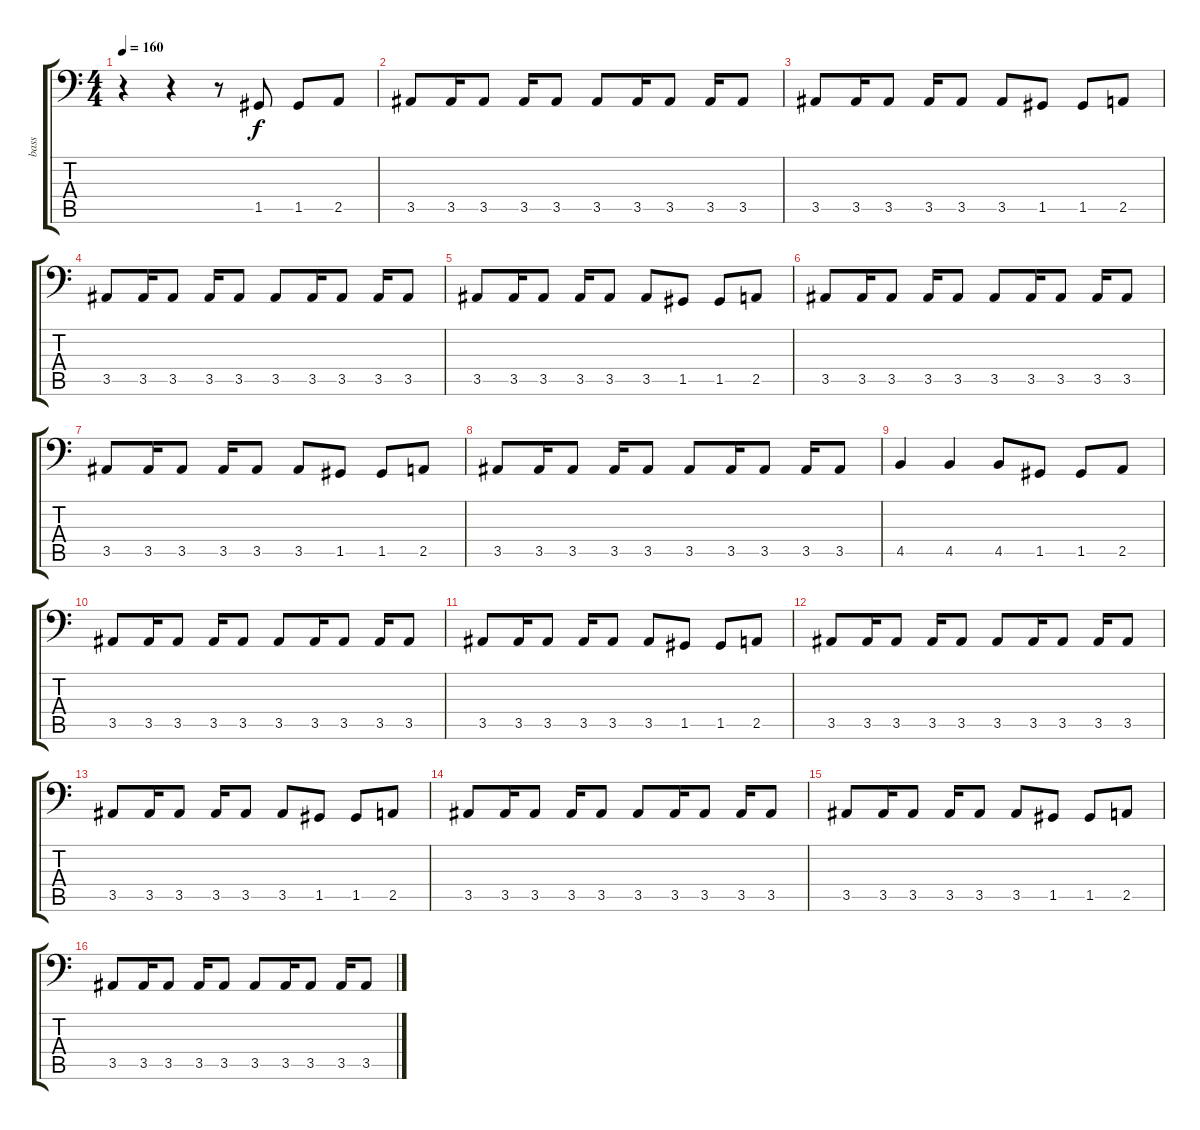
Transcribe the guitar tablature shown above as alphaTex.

\track ("bass" "bass") {instrument electricbassfinger}
\staff {score tabs}
\tuning (D3 A2 F2 C2 G1 D1) {hide}
\ts (4 4)
\tempo 160
\clef f4
\ks c
r.4{dy f instrument electricbassfinger} r.4 r.8 1.5.8 1.5.8 2.5.8 |
3.5.8 3.5.16 3.5.8 3.5.16 3.5.8 3.5.8 3.5.16 3.5.8 3.5.16 3.5.8 |
3.5.8 3.5.16 3.5.8 3.5.16 3.5.8 3.5.8 1.5.8 1.5.8 2.5.8 |
3.5.8 3.5.16 3.5.8 3.5.16 3.5.8 3.5.8 3.5.16 3.5.8 3.5.16 3.5.8 |
3.5.8 3.5.16 3.5.8 3.5.16 3.5.8 3.5.8 1.5.8 1.5.8 2.5.8 |
3.5.8 3.5.16 3.5.8 3.5.16 3.5.8 3.5.8 3.5.16 3.5.8 3.5.16 3.5.8 |
3.5.8 3.5.16 3.5.8 3.5.16 3.5.8 3.5.8 1.5.8 1.5.8 2.5.8 |
3.5.8 3.5.16 3.5.8 3.5.16 3.5.8 3.5.8 3.5.16 3.5.8 3.5.16 3.5.8 |
4.5.4 4.5.4 4.5.8 1.5.8 1.5.8 2.5.8 |
3.5.8 3.5.16 3.5.8 3.5.16 3.5.8 3.5.8 3.5.16 3.5.8 3.5.16 3.5.8 |
3.5.8 3.5.16 3.5.8 3.5.16 3.5.8 3.5.8 1.5.8 1.5.8 2.5.8 |
3.5.8 3.5.16 3.5.8 3.5.16 3.5.8 3.5.8 3.5.16 3.5.8 3.5.16 3.5.8 |
3.5.8 3.5.16 3.5.8 3.5.16 3.5.8 3.5.8 1.5.8 1.5.8 2.5.8 |
3.5.8 3.5.16 3.5.8 3.5.16 3.5.8 3.5.8 3.5.16 3.5.8 3.5.16 3.5.8 |
3.5.8 3.5.16 3.5.8 3.5.16 3.5.8 3.5.8 1.5.8 1.5.8 2.5.8 |
3.5.8 3.5.16 3.5.8 3.5.16 3.5.8 3.5.8 3.5.16 3.5.8 3.5.16 3.5.8
